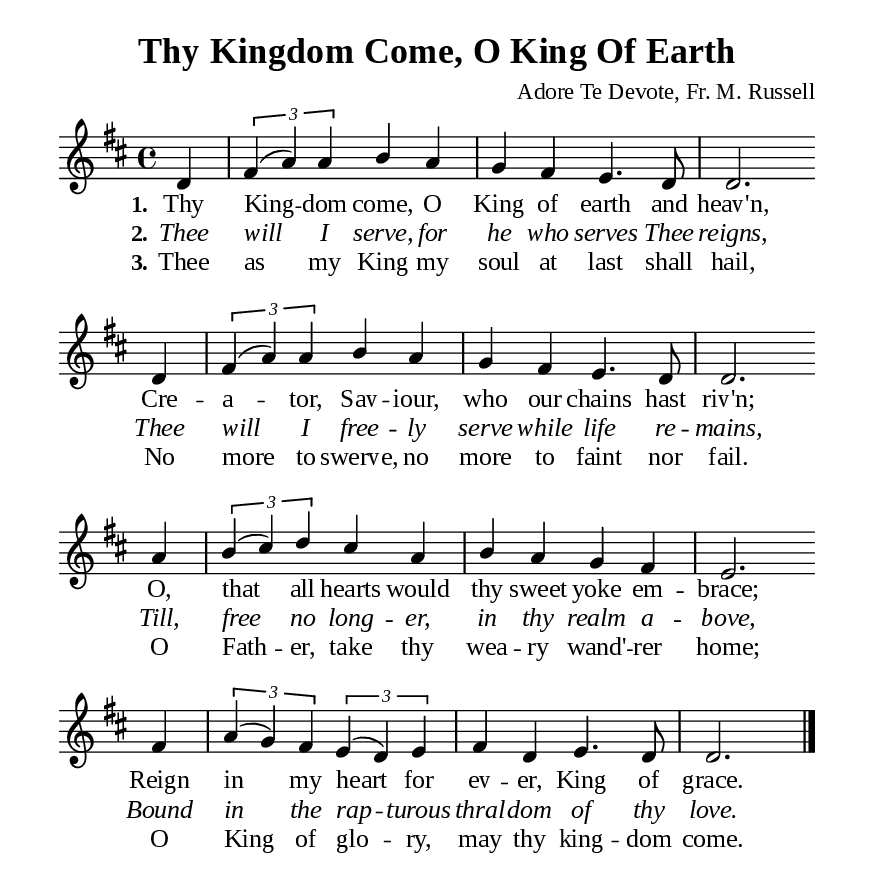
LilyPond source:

\version "2.18.2"

\header {
  title = "Thy Kingdom Come, O King Of Earth"
  composer = "Adore Te Devote, Fr. M. Russell"
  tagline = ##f
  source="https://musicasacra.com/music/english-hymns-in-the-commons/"
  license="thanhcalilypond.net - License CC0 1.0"
}

global= {
  \key d \major
  \time 4/4
  \override Score.BarNumber.break-visibility = ##(#f #f #f)
}

\paper {
  #(set-paper-size "a5")
  top-margin = 10\mm
  bottom-margin = 5\mm
  left-margin = 10\mm
  right-margin = 10\mm
  indent = #0
  #(define fonts
	 (make-pango-font-tree "Liberation Serif"
	 		       "Liberation Serif"
			       "Liberation Serif"
			       (/ 20 20)))
  system-system-spacing = #'((basic-distance . 3) (padding . 3))
}

printItalic = \with {
  \override LyricText.font-shape = #'italic
}

% Verse music
musicVerseSoprano = \relative c' {
                    \partial 4 d4 |
  \tuplet 3/2 { fis4 (a) a } b a |
  g fis e4. d8 |
  d2. \bar "" \break d4 |
  \tuplet 3/2 { fis4 (a) a } b a |
  g fis e4. d8 |
  d2. \bar "" \break a'4 |
  \tuplet 3/2 { b4 (cis) d } cis a |
  b a g fis |
  e2. \bar "" \break fis4 |
  \tuplet 3/2 { a4 (g) fis } \tuplet 3/2 { e4 (d) e } |
  fis4 d e4. d8 |
                    d2. \bar "|."
}

% Verse lyrics
verseOne = \lyricmode {
  \set stanza = #"1."
  Thy King -- dom come, O King of earth and heav'n,
  Cre -- a -- tor, Sav -- iour, who our chains hast riv'n;
  O, that all hearts would thy sweet yoke em -- brace;
  Reign in my heart for ev -- er, King of grace.
}

verseTwo = \lyricmode {
  \set stanza = #"2."
  Thee will I serve, for he who serves Thee reigns,
  Thee will I free -- ly serve while life re -- mains,
  Till, free no long -- er, in thy realm a -- bove,
  Bound in the rap -- turous thral -- dom of thy love.
}

verseThree = \lyricmode {
  \set stanza = #"3."
  Thee as my King my soul at last shall hail,
  No more to swerve, no more to faint nor fail.
  O Fath -- er, take thy wea -- ry wand' -- rer home;
  O King of glo -- ry, may thy king -- dom come.
}

% Layout
\score {
    \new ChoirStaff <<
      \new Staff <<
        \clef "treble"
        \new Voice = "sopranos" { \global \stemUp \slurUp \musicVerseSoprano }
      >>
      \new Lyrics \lyricsto sopranos \verseOne
      \new Lyrics \printItalic \lyricsto sopranos \verseTwo
      \new Lyrics \lyricsto sopranos \verseThree
    >>
}
